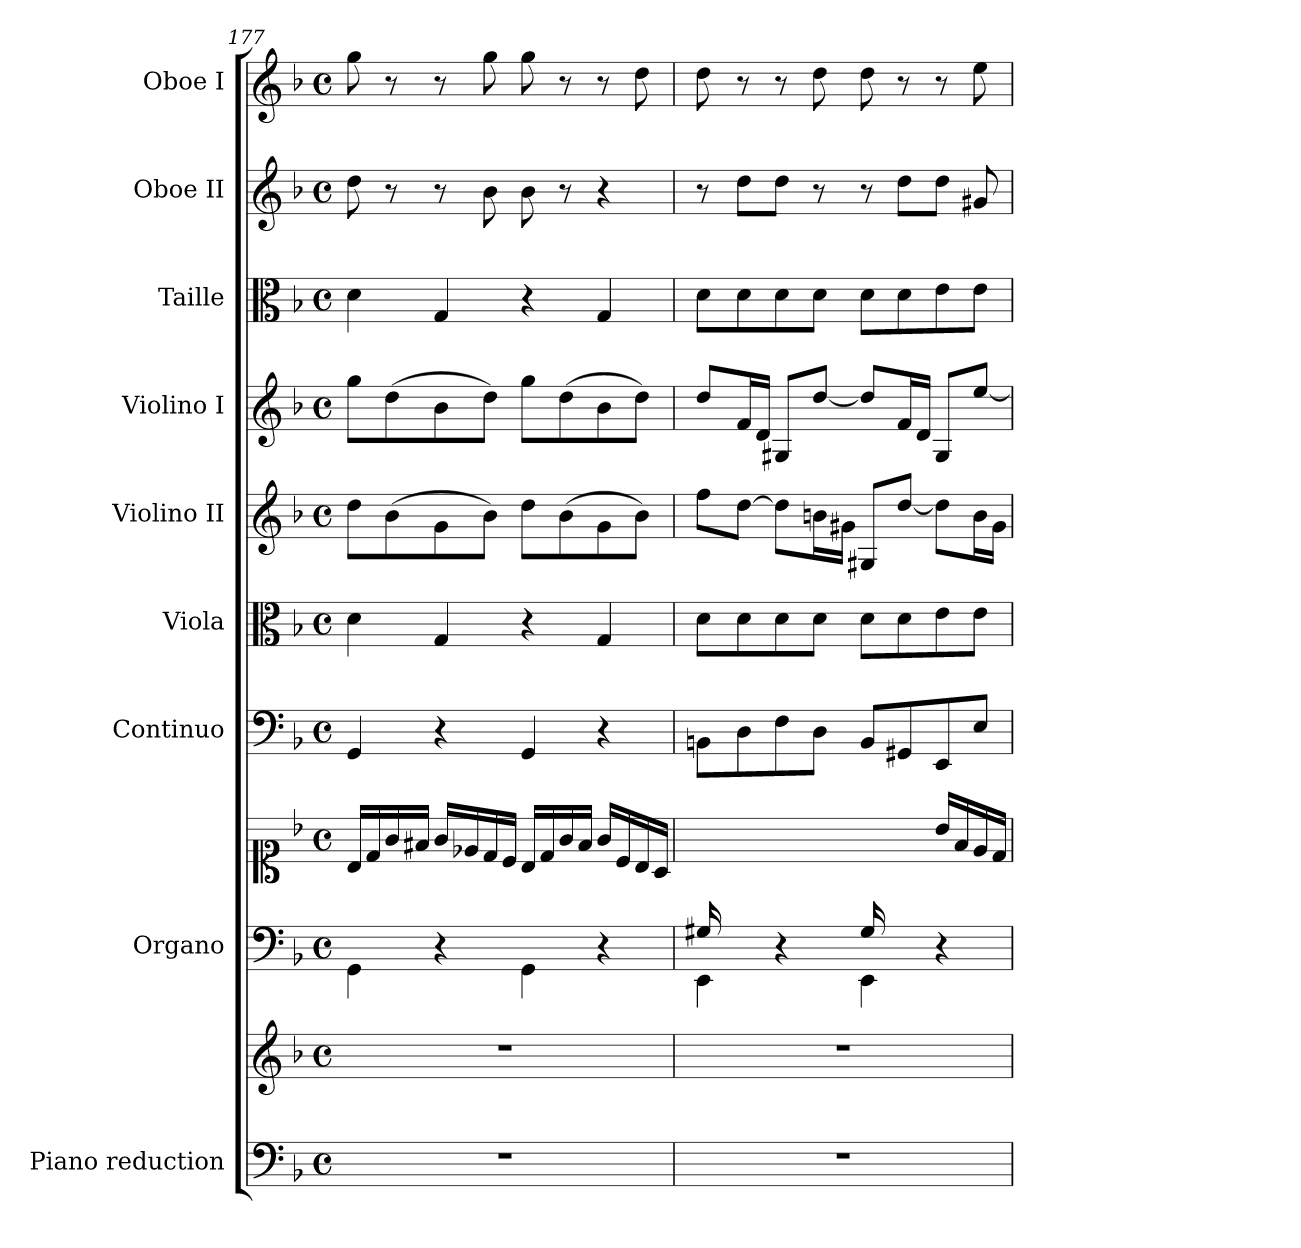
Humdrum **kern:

**kern	**kern	**kern	**kern	**kern	**kern	**kern	**kern	**kern	**kern	**kern
*part9	*part9	*part8	*part8	*part7	*part6	*part5	*part4	*part3	*part2	*part1
*staff11	*staff10	*staff9	*staff8	*staff7	*staff6	*staff5	*staff4	*staff3	*staff2	*staff1
*I"Piano reduction	*	*I"Organo	*	*I"Continuo	*I"Viola	*I"Violino II	*I"Violino I	*I"Taille	*I"Oboe II	*I"Oboe I
*I'Pno	*	*	*	*	*I'Vla	*I'Vln	*I'Vln	*	*I'Ob	*I'Ob
*clefF4	*clefG2	*clefF4	*clefC1	*clefF4	*clefC3	*clefG2	*clefG2	*clefC3	*clefG2	*clefG2
*k[b-]	*k[b-]	*k[b-]	*k[b-]	*k[b-]	*k[b-]	*k[b-]	*k[b-]	*k[b-]	*k[b-]	*k[b-]
*M4/4	*M4/4	*M4/4	*M4/4	*M4/4	*M4/4	*M4/4	*M4/4	*M4/4	*M4/4	*M4/4
*met(c)	*met(c)	*met(c)	*met(c)	*met(c)	*met(c)	*met(c)	*met(c)	*met(c)	*met(c)	*met(c)
=177	=177	=177	=177	=177	=177	=177	=177	=177	=177	=177
1r	1r	4GG\	16B-/LL	4GG/	4d\	8dd\L	8gg\L	4d\	8dd\	8gg\
.	.	.	16d/	.	.	.	.	.	.	.
.	.	.	16g/	.	.	(8b-\	(8dd\	.	8r	8r
.	.	.	16f#X/JJ	.	.	.	.	.	.	.
.	.	4r	16g/LL	4r	4G/	8g\	8b-\	4G/	8r	8r
.	.	.	16e-X/	.	.	.	.	.	.	.
.	.	.	16d/	.	.	8b-\J)	8dd\J)	.	8b-\	8gg\
.	.	.	16c/JJ	.	.	.	.	.	.	.
.	.	4GG\	16B-/LL	4GG/	4r	8dd\L	8gg\L	4r	8b-\	8gg\
.	.	.	16d/	.	.	.	.	.	.	.
.	.	.	16g/	.	.	(8b-\	(8dd\	.	8r	8r
.	.	.	16f#/JJ	.	.	.	.	.	.	.
.	.	4r	16g/LL	4r	4G/	8g\	8b-\	4G/	4r	8r
.	.	.	16c/	.	.	.	.	.	.	.
.	.	.	16B-/	.	.	8b-\J)	8dd\J)	.	.	8dd\
.	.	.	16A/JJ	.	.	.	.	.	.	.
=178	=178	=178	=178	=178	=178	=178	=178	=178	=178	=178
*	*	*^	*	*	*	*	*	*	*	*
1r	1r	16G#X/LL	4EE\	16ryy	8BBn\L	8d\L	8ff\L	8dd/L	8d\L	8r	8dd\
.	.	4..ryy	.	16fn\	.	.	.	.	.	.	.
.	.	.	.	16bn\	8D\	8d\	[8dd\J	16f/L	8d\	8dd\L	8r
.	.	.	.	16a\JJ	.	.	.	16d/JJ	.	.	.
.	.	.	4r	16b/LL	8F\	8d\	8dd\L]	8G#X/L	8d\	8dd\J	8r
.	.	.	.	16f/	.	.	.	.	.	.	.
.	.	.	.	16e/	8D\J	8d\J	16bn\L	[8dd/J	8d\J	8r	8dd\
.	.	.	.	16d/JJ	.	.	16g#X\JJ	.	.	.	.
.	.	16G#/LL	4EE\	16ryy	8BB/L	8d\L	8G#X/L	8dd/L]	8d\L	8r	8dd\
.	.	4..ryy	.	16f\	.	.	.	.	.	.	.
.	.	.	.	16b\	8GG#X/	8d\	[8dd/J	16f/L	8d\	8dd\L	8r
.	.	.	.	16a\JJ	.	.	.	16d/JJ	.	.	.
.	.	.	4r	16b/LL	8EE/	8e\	8dd\L]	8G#/L	8e\	8dd\J	8r
.	.	.	.	16f/	.	.	.	.	.	.	.
.	.	.	.	16e/	8E/J	8e\J	16b\L	[8ee/J	8e\J	8g#X/	8ee\
.	.	.	.	16d/JJ	.	.	16g#\JJ	.	.	.	.
*	*	*v	*v	*	*	*	*	*	*	*	*
=	=	=	=	=	=	=	=	=	=	=
*-	*-	*-	*-	*-	*-	*-	*-	*-	*-	*-
